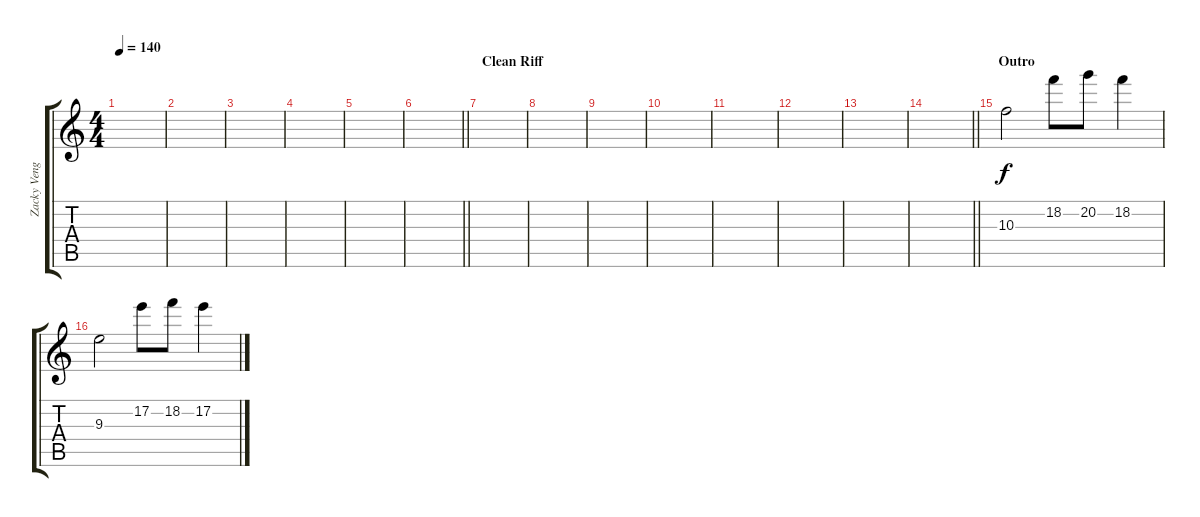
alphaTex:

\track ("Zacky Vengeance" "Zacky Veng") {instrument distortionguitar}
\staff {score tabs}
\tuning (E4 B3 G3 D3 A2 D2) {hide}
\ts (4 4)
\tempo 140
\clef g2
\ks c
|
|
|
|
|
\barLineRight lightlight
|
\section ("" "Clean Riff")
|
|
|
|
|
|
|
\barLineRight lightlight
|
\section ("" "Outro")
10.3.2 18.2.8 20.2.8 18.2.4 |
9.3.2 17.2.8 18.2.8 17.2.4
